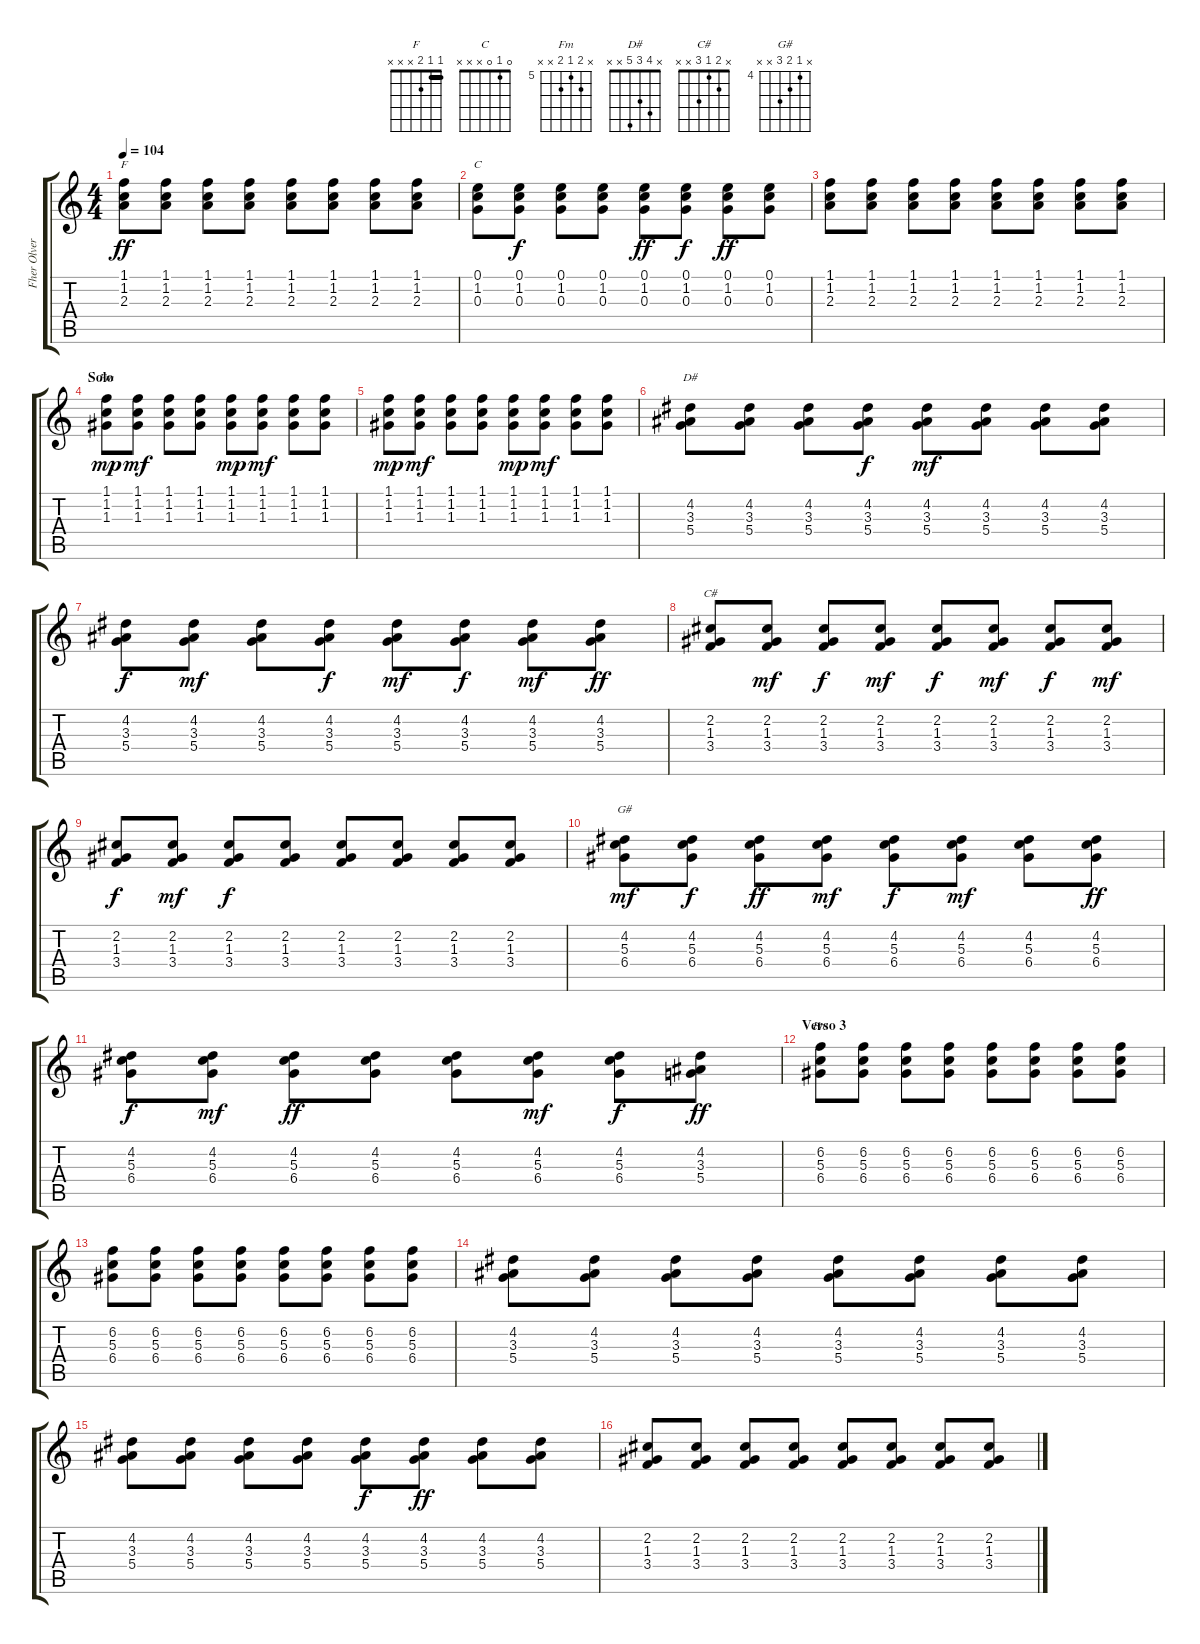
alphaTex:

\track ("Fher Olvera" "Fher Olver") {instrument acousticguitarsteel}
\staff {score tabs}
\tuning (E4 B3 G3 D3 A2 E2) {hide}
\chord ("F" 1 1 2 x x x) {barre 1}
\chord ("C" 0 1 0 x x x)
\chord ("Fm" 1 1 1 x x x) {barre 1}
\chord ("D#" x 4 3 5 x x)
\chord ("C#" x 2 1 3 x x)
\chord ("G#" x 4 5 6 x x) {firstfret 4}
\chord ("Fm" x 6 5 6 x x) {firstfret 5}
\ts (4 4)
\tempo 104
\clef g2
\ks c
(1.1 1.2 2.3).8{ch "F" dy ff} (1.1 1.2 2.3).8 (1.1 1.2 2.3).8 (1.1 1.2 2.3).8 (1.1 1.2 2.3).8 (1.1 1.2 2.3).8 (1.1 1.2 2.3).8 (1.1 1.2 2.3).8 |
(0.1 1.2 0.3).8{ch "C"} (0.1 1.2 0.3).8{dy f} (0.1 1.2 0.3).8 (0.1 1.2 0.3).8 (0.1 1.2 0.3).8{dy ff} (0.1 1.2 0.3).8{dy f} (0.1 1.2 0.3).8{dy ff} (0.1 1.2 0.3).8 |
(1.1 1.2 2.3).8 (1.1 1.2 2.3).8 (1.1 1.2 2.3).8 (1.1 1.2 2.3).8 (1.1 1.2 2.3).8 (1.1 1.2 2.3).8 (1.1 1.2 2.3).8 (1.1 1.2 2.3).8 |
\section ("" "Solo")
(1.1 1.2 1.3).8{ch "Fm" dy mp} (1.1 1.2 1.3).8{dy mf} (1.1 1.2 1.3).8 (1.1 1.2 1.3).8 (1.1 1.2 1.3).8{dy mp} (1.1 1.2 1.3).8{dy mf} (1.1 1.2 1.3).8 (1.1 1.2 1.3).8 |
(1.1 1.2 1.3).8{dy mp} (1.1 1.2 1.3).8{dy mf} (1.1 1.2 1.3).8 (1.1 1.2 1.3).8 (1.1 1.2 1.3).8{dy mp} (1.1 1.2 1.3).8{dy mf} (1.1 1.2 1.3).8 (1.1 1.2 1.3).8 |
(4.2 3.3 5.4).8{ch "D#"} (4.2 3.3 5.4).8 (4.2 3.3 5.4).8 (4.2 3.3 5.4).8{dy f} (4.2 3.3 5.4).8{dy mf} (4.2 3.3 5.4).8 (4.2 3.3 5.4).8 (4.2 3.3 5.4).8 |
(4.2 3.3 5.4).8{dy f} (4.2 3.3 5.4).8{dy mf} (4.2 3.3 5.4).8 (4.2 3.3 5.4).8{dy f} (4.2 3.3 5.4).8{dy mf} (4.2 3.3 5.4).8{dy f} (4.2 3.3 5.4).8{dy mf} (4.2 3.3 5.4).8{dy ff} |
(2.2 1.3 3.4).8{ch "C#"} (2.2 1.3 3.4).8{dy mf} (2.2 1.3 3.4).8{dy f} (2.2 1.3 3.4).8{dy mf} (2.2 1.3 3.4).8{dy f} (2.2 1.3 3.4).8{dy mf} (2.2 1.3 3.4).8{dy f} (2.2 1.3 3.4).8{dy mf} |
(2.2 1.3 3.4).8{dy f} (2.2 1.3 3.4).8{dy mf} (2.2 1.3 3.4).8{dy f} (2.2 1.3 3.4).8 (2.2 1.3 3.4).8 (2.2 1.3 3.4).8 (2.2 1.3 3.4).8 (2.2 1.3 3.4).8 |
(4.2 5.3 6.4).8{ch "G#" dy mf} (4.2 5.3 6.4).8{dy f} (4.2 5.3 6.4).8{dy ff} (4.2 5.3 6.4).8{dy mf} (4.2 5.3 6.4).8{dy f} (4.2 5.3 6.4).8{dy mf} (4.2 5.3 6.4).8 (4.2 5.3 6.4).8{dy ff} |
(4.2 5.3 6.4).8{dy f} (4.2 5.3 6.4).8{dy mf} (4.2 5.3 6.4).8{dy ff} (4.2 5.3 6.4).8 (4.2 5.3 6.4).8 (4.2 5.3 6.4).8{dy mf} (4.2 5.3 6.4).8{dy f} (4.2 3.3 5.4).8{dy ff} |
\section ("" "Verso 3")
(6.2 5.3 6.4).8{ch "Fm"} (6.2 5.3 6.4).8 (6.2 5.3 6.4).8 (6.2 5.3 6.4).8 (6.2 5.3 6.4).8 (6.2 5.3 6.4).8 (6.2 5.3 6.4).8 (6.2 5.3 6.4).8 |
(6.2 5.3 6.4).8 (6.2 5.3 6.4).8 (6.2 5.3 6.4).8 (6.2 5.3 6.4).8 (6.2 5.3 6.4).8 (6.2 5.3 6.4).8 (6.2 5.3 6.4).8 (6.2 5.3 6.4).8 |
(4.2 3.3 5.4).8 (4.2 3.3 5.4).8 (4.2 3.3 5.4).8 (4.2 3.3 5.4).8 (4.2 3.3 5.4).8 (4.2 3.3 5.4).8 (4.2 3.3 5.4).8 (4.2 3.3 5.4).8 |
(4.2 3.3 5.4).8 (4.2 3.3 5.4).8 (4.2 3.3 5.4).8 (4.2 3.3 5.4).8 (4.2 3.3 5.4).8{dy f} (4.2 3.3 5.4).8{dy ff} (4.2 3.3 5.4).8 (4.2 3.3 5.4).8 |
(2.2 1.3 3.4).8 (2.2 1.3 3.4).8 (2.2 1.3 3.4).8 (2.2 1.3 3.4).8 (2.2 1.3 3.4).8 (2.2 1.3 3.4).8 (2.2 1.3 3.4).8 (2.2 1.3 3.4).8
